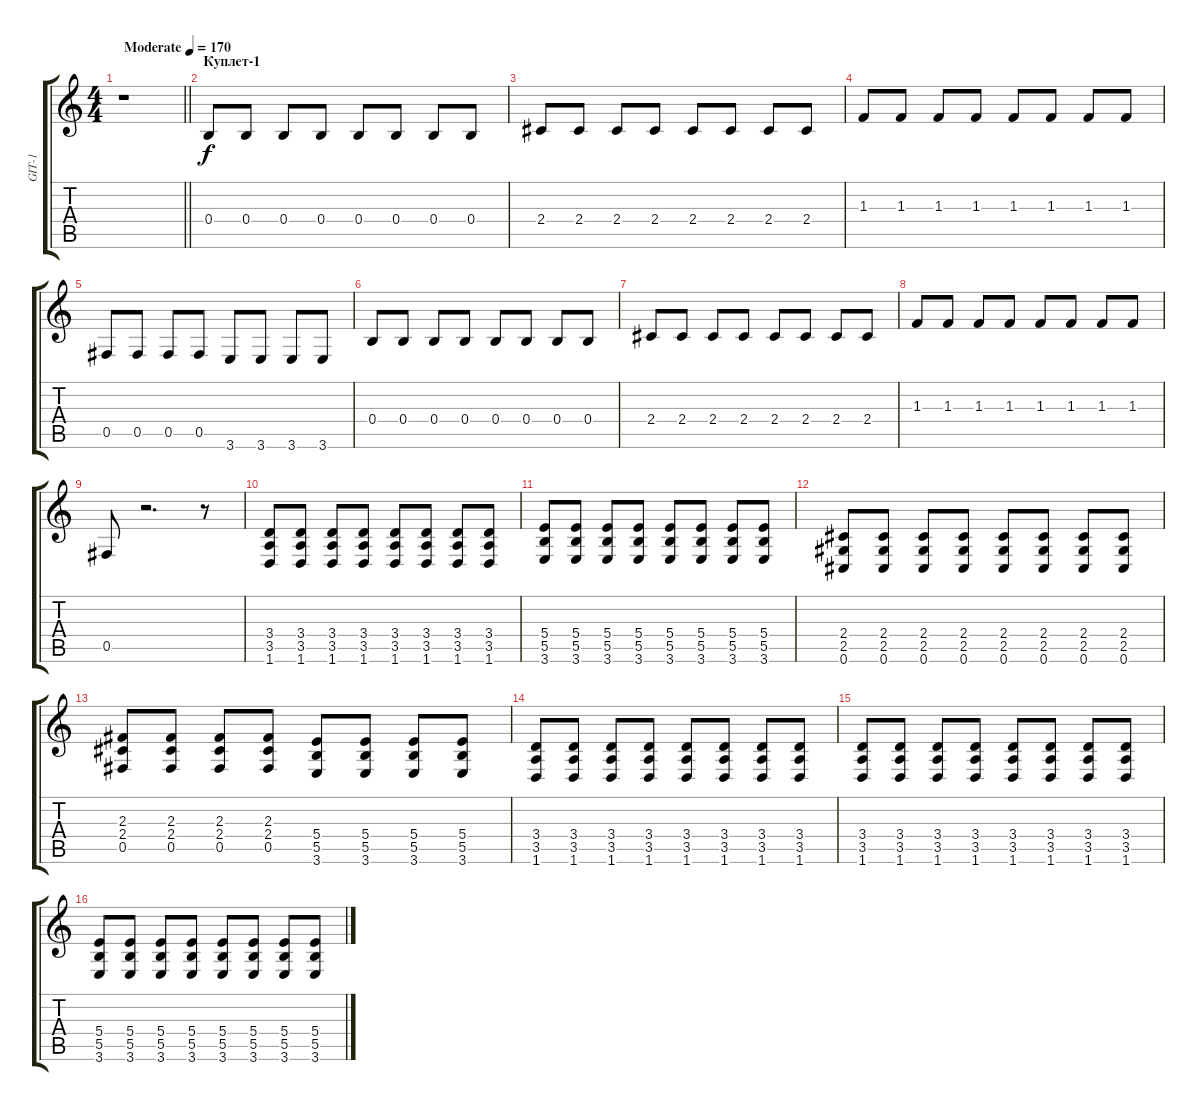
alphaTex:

\track ("GIT-1" "GIT-1") {instrument distortionguitar}
\staff {score tabs}
\tuning (Db4 Ab3 E3 B2 Gb2 Db2) {hide}
\ts (4 4)
\tempo (170 "Moderate")
\clef g2
\barLineRight lightlight
\ks c
r.1{dy f instrument distortionguitar} |
\section ("" "Куплет-1")
0.4.8 0.4.8 0.4.8 0.4.8 0.4.8 0.4.8 0.4.8 0.4.8 |
2.4.8 2.4.8 2.4.8 2.4.8 2.4.8 2.4.8 2.4.8 2.4.8 |
1.3.8 1.3.8 1.3.8 1.3.8 1.3.8 1.3.8 1.3.8 1.3.8 |
0.5.8 0.5.8 0.5.8 0.5.8 3.6.8 3.6.8 3.6.8 3.6.8 |
0.4.8 0.4.8 0.4.8 0.4.8 0.4.8 0.4.8 0.4.8 0.4.8 |
2.4.8 2.4.8 2.4.8 2.4.8 2.4.8 2.4.8 2.4.8 2.4.8 |
1.3.8 1.3.8 1.3.8 1.3.8 1.3.8 1.3.8 1.3.8 1.3.8 |
0.5.8 r.2{d} r.8 |
(3.4 3.5 1.6).8 (3.4 3.5 1.6).8 (3.4 3.5 1.6).8 (3.4 3.5 1.6).8 (3.4 3.5 1.6).8 (3.4 3.5 1.6).8 (3.4 3.5 1.6).8 (3.4 3.5 1.6).8 |
(5.4 5.5 3.6).8 (5.4 5.5 3.6).8 (5.4 5.5 3.6).8 (5.4 5.5 3.6).8 (5.4 5.5 3.6).8 (5.4 5.5 3.6).8 (5.4 5.5 3.6).8 (5.4 5.5 3.6).8 |
(2.4 2.5 0.6).8 (2.4 2.5 0.6).8 (2.4 2.5 0.6).8 (2.4 2.5 0.6).8 (2.4 2.5 0.6).8 (2.4 2.5 0.6).8 (2.4 2.5 0.6).8 (2.4 2.5 0.6).8 |
(2.3 2.4 0.5).8 (2.3 2.4 0.5).8 (2.3 2.4 0.5).8 (2.3 2.4 0.5).8 (5.4 5.5 3.6).8 (5.4 5.5 3.6).8 (5.4 5.5 3.6).8 (5.4 5.5 3.6).8 |
(3.4 3.5 1.6).8 (3.4 3.5 1.6).8 (3.4 3.5 1.6).8 (3.4 3.5 1.6).8 (3.4 3.5 1.6).8 (3.4 3.5 1.6).8 (3.4 3.5 1.6).8 (3.4 3.5 1.6).8 |
(3.4 3.5 1.6).8 (3.4 3.5 1.6).8 (3.4 3.5 1.6).8 (3.4 3.5 1.6).8 (3.4 3.5 1.6).8 (3.4 3.5 1.6).8 (3.4 3.5 1.6).8 (3.4 3.5 1.6).8 |
(5.4 5.5 3.6).8 (5.4 5.5 3.6).8 (5.4 5.5 3.6).8 (5.4 5.5 3.6).8 (5.4 5.5 3.6).8 (5.4 5.5 3.6).8 (5.4 5.5 3.6).8 (5.4 5.5 3.6).8
